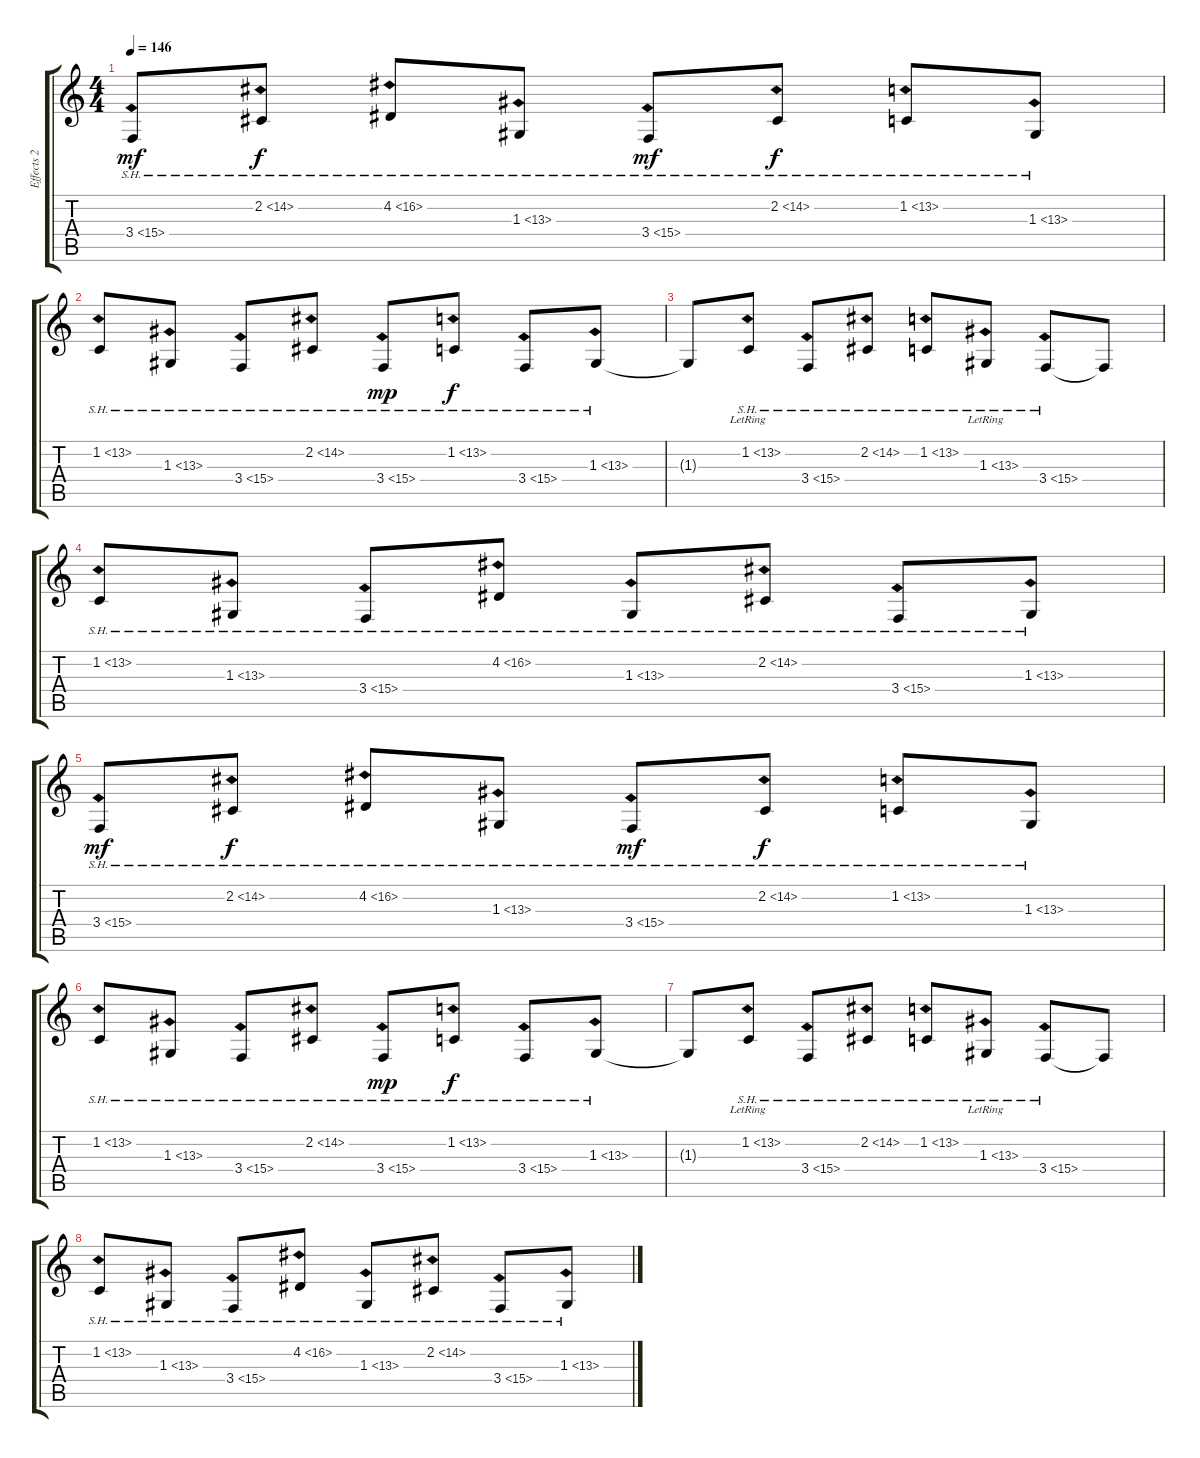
\track ("Effects 2" "Effects 2") {instrument pad8sweep}
\staff {score tabs}
\tuning (E4 B3 G3 D3 A2 E2) {hide}
\ts (4 4)
\tempo 146
\clef g2
\ks c
3.4{sh 12}.8{dy mf} 2.2{sh 12}.8{dy f} 4.2{sh 12}.8 1.3{sh 12}.8 3.4{sh 12}.8{dy mf} 2.2{sh 12}.8{dy f} 1.2{sh 12}.8 1.3{sh 12}.8 |
1.2{sh 12}.8 1.3{sh 12}.8 3.4{sh 12}.8 2.2{sh 12}.8 3.4{sh 12}.8{dy mp} 1.2{sh 12}.8{dy f} 3.4{sh 12}.8 1.3{sh 12}.8 |
1.3{t}.8 1.2{sh 12 lr}.8 3.4{sh 12}.8 2.2{sh 12}.8 1.2{sh 12}.8 1.3{sh 12 lr}.8 3.4{sh 12}.8 3.4{t}.8 |
1.2{sh 12}.8 1.3{sh 12}.8 3.4{sh 12}.8 4.2{sh 12}.8 1.3{sh 12}.8 2.2{sh 12}.8 3.4{sh 12}.8 1.3{sh 12}.8 |
3.4{sh 12}.8{dy mf} 2.2{sh 12}.8{dy f} 4.2{sh 12}.8 1.3{sh 12}.8 3.4{sh 12}.8{dy mf} 2.2{sh 12}.8{dy f} 1.2{sh 12}.8 1.3{sh 12}.8 |
1.2{sh 12}.8 1.3{sh 12}.8 3.4{sh 12}.8 2.2{sh 12}.8 3.4{sh 12}.8{dy mp} 1.2{sh 12}.8{dy f} 3.4{sh 12}.8 1.3{sh 12}.8 |
1.3{t}.8 1.2{sh 12 lr}.8 3.4{sh 12}.8 2.2{sh 12}.8 1.2{sh 12}.8 1.3{sh 12 lr}.8 3.4{sh 12}.8 3.4{t}.8 |
1.2{sh 12}.8 1.3{sh 12}.8 3.4{sh 12}.8 4.2{sh 12}.8 1.3{sh 12}.8 2.2{sh 12}.8 3.4{sh 12}.8 1.3{sh 12}.8
